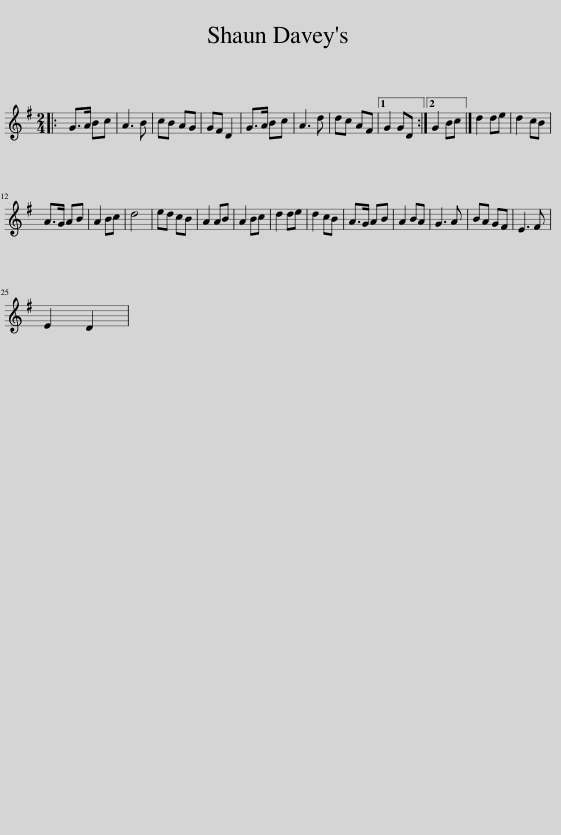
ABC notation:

X:1
L:1/8
M:2/4
I:linebreak $
K:G
V:1 treble
V:1
|: G>A Bc | A3 B | cB AG | GF D2 | G>A Bc | %5
 A3 d | dc AF |1 G2 GD :|2 G2 Bc |] d2 de | %10
 d2 cB |$ A>G AB | A2 Bc | d4 | ed cB | %15
 A2 AB | A2 Bc | d2 de | d2 cB | A>G AB | %20
 A2 BA | G3 A | BA GF | E3 F |$ E2 D2 | %25
